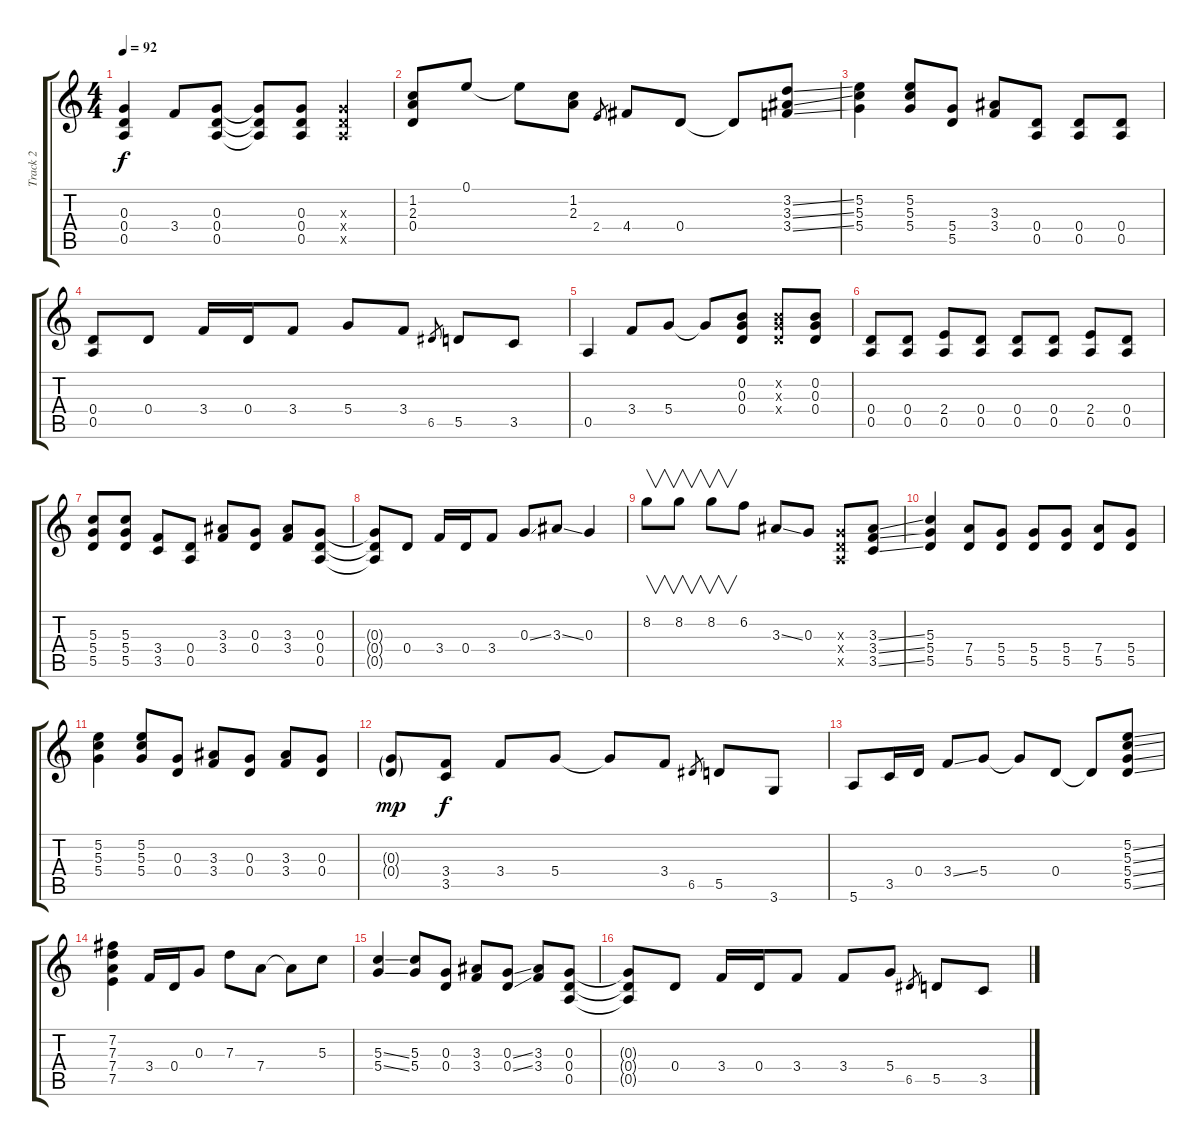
\track ("Track 2" "Track 2") {instrument acousticguitarnylon}
\staff {score tabs}
\tuning (E4 B3 G3 D3 A2 E2) {hide}
\ts (4 4)
\tempo 92
\clef g2
\ks c
(0.3 0.4 0.5).4{dy f} 3.4.8 (0.3 0.4 0.5).8 (0.3{t} 0.4{t} 0.5{t}).8 (0.3 0.4 0.5).8 (0.3{x} 0.4{x} 0.5{x}).4 |
(1.2 2.3 0.4).8 0.1.8 0.1{t}.8 (1.2 2.3).8 2.4.8{gr} 4.4.8 0.4.8 0.4{t}.8 (3.2{ss} 3.3{ss} 3.4{ss}).8 |
(5.2 5.3 5.4).4 (5.2 5.3 5.4).8 (5.4 5.5).8 (3.3 3.4).8 (0.4 0.5).8 (0.4 0.5).8 (0.4 0.5).8 |
(0.4 0.5).8 0.4.8 3.4.16 0.4.16 3.4.8 5.4.8 3.4.8 6.5.8{gr} 5.5.8 3.5.8 |
0.5.4 3.4.8 5.4.8 5.4{t}.8 (0.2 0.3 0.4).8 (0.2{x} 0.3{x} 0.4{x}).8 (0.2 0.3 0.4).8 |
(0.4 0.5).8 (0.4 0.5).8 (2.4 0.5).8 (0.4 0.5).8 (0.4 0.5).8 (0.4 0.5).8 (2.4 0.5).8 (0.4 0.5).8 |
(5.3 5.4 5.5).8 (5.3 5.4 5.5).8 (3.4 3.5).8 (0.4 0.5).8 (3.3 3.4).8 (0.3 0.4).8 (3.3 3.4).8 (0.3 0.4 0.5).8 |
(0.3{t} 0.4{t} 0.5{t}).8 0.4.8 3.4.16 0.4.16 3.4.8 0.3{ss}.8 3.3{ss}.8 0.3.4 |
8.2.8{v} 8.2.8{v} 8.2.8{v} 6.2.8 3.3{ss}.8 0.3.8 (0.3{x} 0.4{x} 0.5{x}).8 (3.3{ss} 3.4{ss} 3.5{ss}).8 |
(5.3 5.4 5.5).4 (7.4 5.5).8 (5.4 5.5).8 (5.4 5.5).8 (5.4 5.5).8 (7.4 5.5).8 (5.4 5.5).8 |
(5.2 5.3 5.4).4 (5.2 5.3 5.4).8 (0.3 0.4).8 (3.3 3.4).8 (0.3 0.4).8 (3.3 3.4).8 (0.3 0.4).8 |
(0.3{g} 0.4{g}).8{dy mp} (3.4 3.5).8{dy f} 3.4.8 5.4.8 5.4{t}.8 3.4.8 6.5.8{gr} 5.5.8 3.6.8 |
5.6.8 3.5.16 0.4.16 3.4{ss}.8 5.4.8 5.4{t}.8 0.4.8 0.4{t}.8 (5.2{ss} 5.3{ss} 5.4{ss} 5.5{ss}).8 |
(7.2 7.3 7.4 7.5).4 3.4.16 0.4.16 0.3.8 7.3.8 7.4.8 7.4{t}.8 5.3.8 |
(5.3{ss} 5.4{ss}).4 (5.3 5.4).8 (0.3 0.4).8 (3.3 3.4).8 (0.3{ss} 0.4{ss}).8 (3.3 3.4).8 (0.3 0.4 0.5).8 |
(0.3{t} 0.4{t} 0.5{t}).8 0.4.8 3.4.16 0.4.16 3.4.8 3.4.8 5.4.8 6.5.8{gr} 5.5.8 3.5.8
